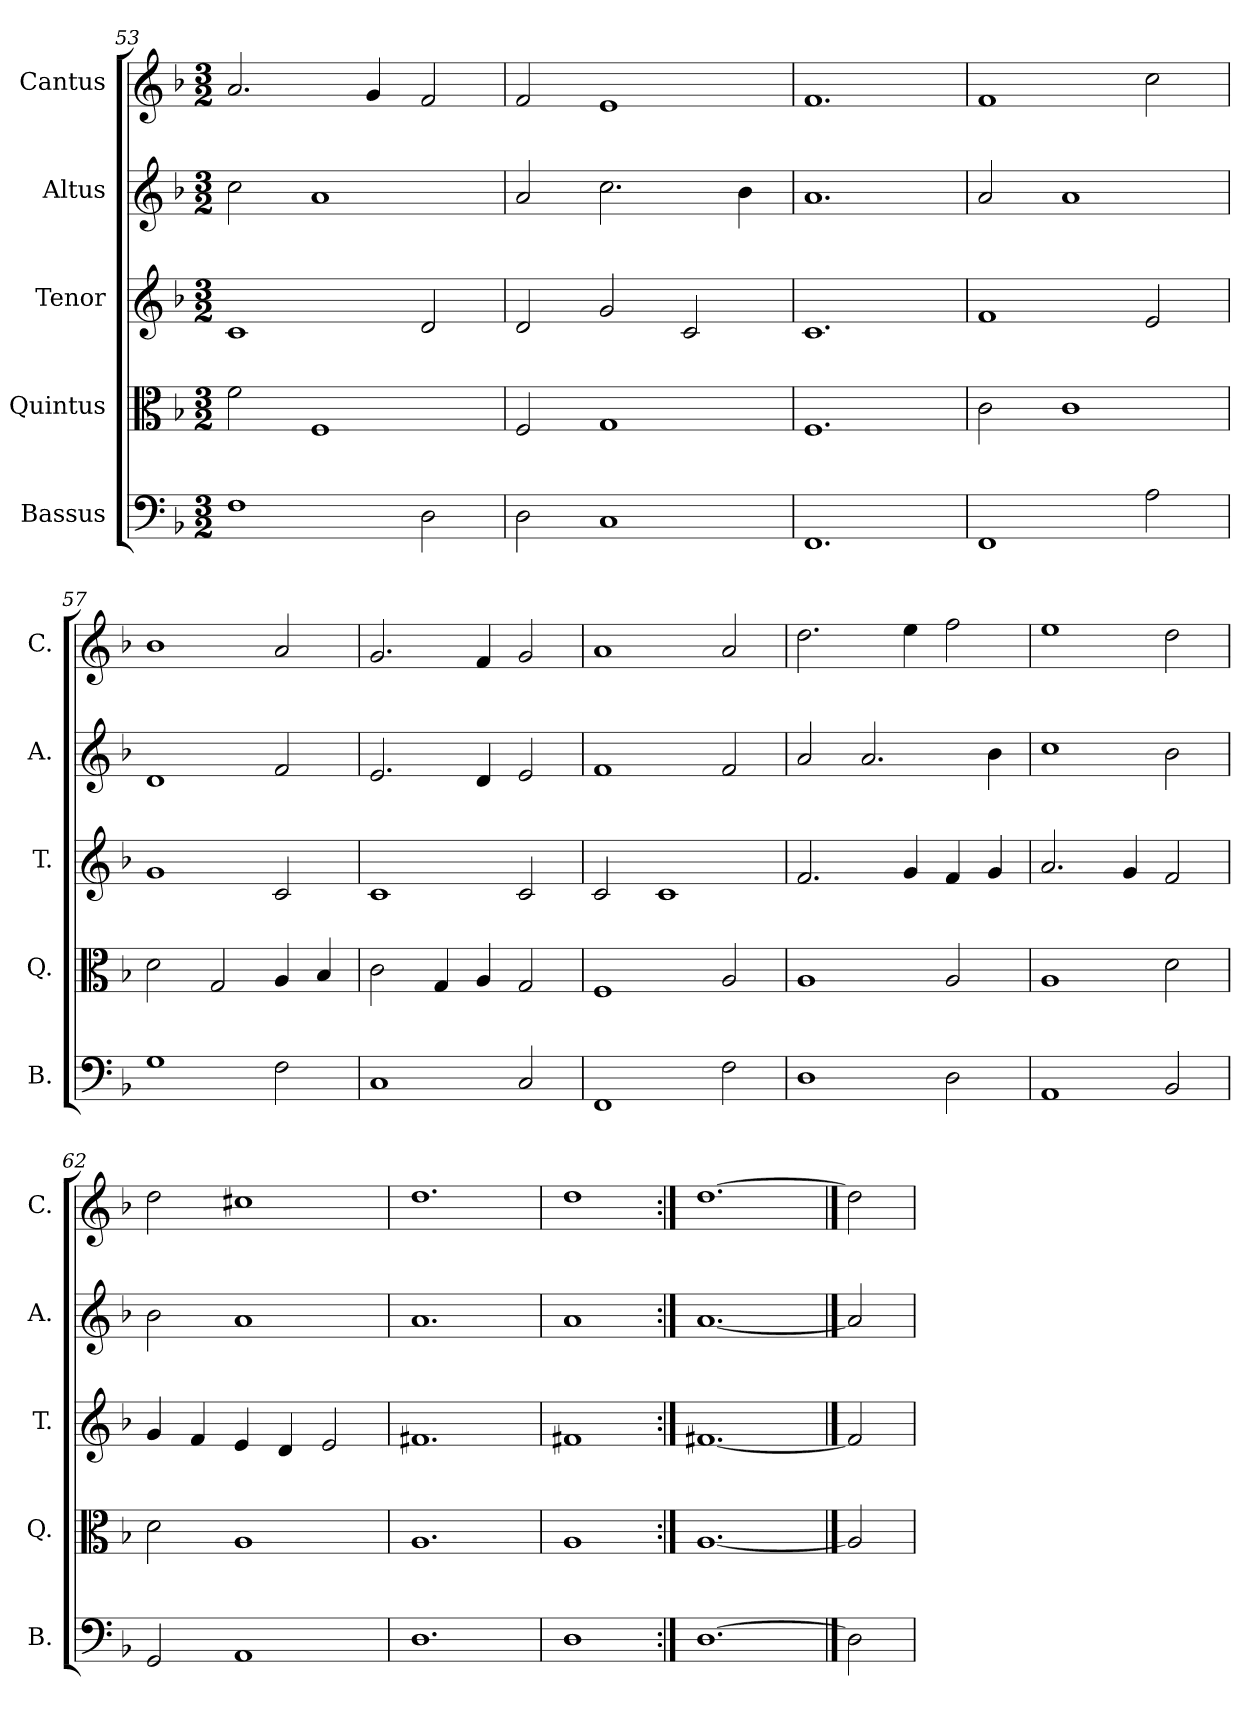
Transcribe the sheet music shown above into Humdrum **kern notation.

**kern	**kern	**kern	**kern	**kern
*part5	*part4	*part3	*part2	*part1
*staff5	*staff4	*staff3	*staff2	*staff1
*I"Bassus	*I"Quintus	*I"Tenor	*I"Altus	*I"Cantus
*I'B.	*I'Q.	*I'T.	*I'A.	*I'C.
*clefF4	*clefC3	*clefG2	*clefG2	*clefG2
*k[b-]	*k[b-]	*k[b-]	*k[b-]	*k[b-]
*F:	*F:	*F:	*F:	*F:
*M3/2	*M3/2	*M3/2	*M3/2	*M3/2
=53	=53	=53	=53	=53
1F	2f\	1c	2cc\	2.a/
.	1F	.	1a	.
.	.	.	.	4g/
2D\	.	2d/	.	2f/
=54	=54	=54	=54	=54
2D\	2F/	2d/	2a/	2f/
1C	1G	2g/	2.cc\	1e
.	.	2c/	.	.
.	.	.	4b-\	.
=55	=55	=55	=55	=55
1.FF	1.F	1.c	1.a	1.f
=56	=56	=56	=56	=56
1FF	2c\	1f	2a/	1f
.	1c	.	1a	.
2A\	.	2e/	.	2cc\
!!LO:LB:g=z
=57	=57	=57	=57	=57
1G	2d\	1g	1d	1b-
.	2G/	.	.	.
2F\	4A/	2c/	2f/	2a/
.	4B-/	.	.	.
=58	=58	=58	=58	=58
1C	2c\	1c	2.e/	2.g/
.	4G/	.	.	.
.	4A/	.	4d/	4f/
2C/	2G/	2c/	2e/	2g/
=59	=59	=59	=59	=59
1FF	1F	2c/	1f	1a
.	.	1c	.	.
2F\	2A/	.	2f/	2a/
=60	=60	=60	=60	=60
1D	1A	2.f/	2a/	2.dd\
.	.	.	2.a/	.
.	.	4g/	.	4ee\
2D\	2A/	4f/	.	2ff\
.	.	4g/	4b-\	.
!!LO:LB:g=z
=61	=61	=61	=61	=61
1AA	1A	2.a/	1cc	1ee
.	.	4g/	.	.
2BB-/	2d\	2f/	2b-\	2dd\
=62	=62	=62	=62	=62
2GG/	2d\	4g/	2b-\	2dd\
.	.	4f/	.	.
1AA	1A	4e/	1a	1cc#X
.	.	4d/	.	.
.	.	2e/	.	.
=63	=63	=63	=63	=63
1.D	1.A	1.f#X	1.a	1.dd
=64	=64	=64	=64	=64
1D	1A	1f#X	1a	1dd
=65:|!	=65:|!	=65:|!	=65:|!	=65:|!
[1.D	[1.A	[1.f#X	[1.a	[1.dd
==66	==66	==66	==66	==66
2D]	2A]	2f#]	2a]	2dd]
=	=	=	=	=
*-	*-	*-	*-	*-
